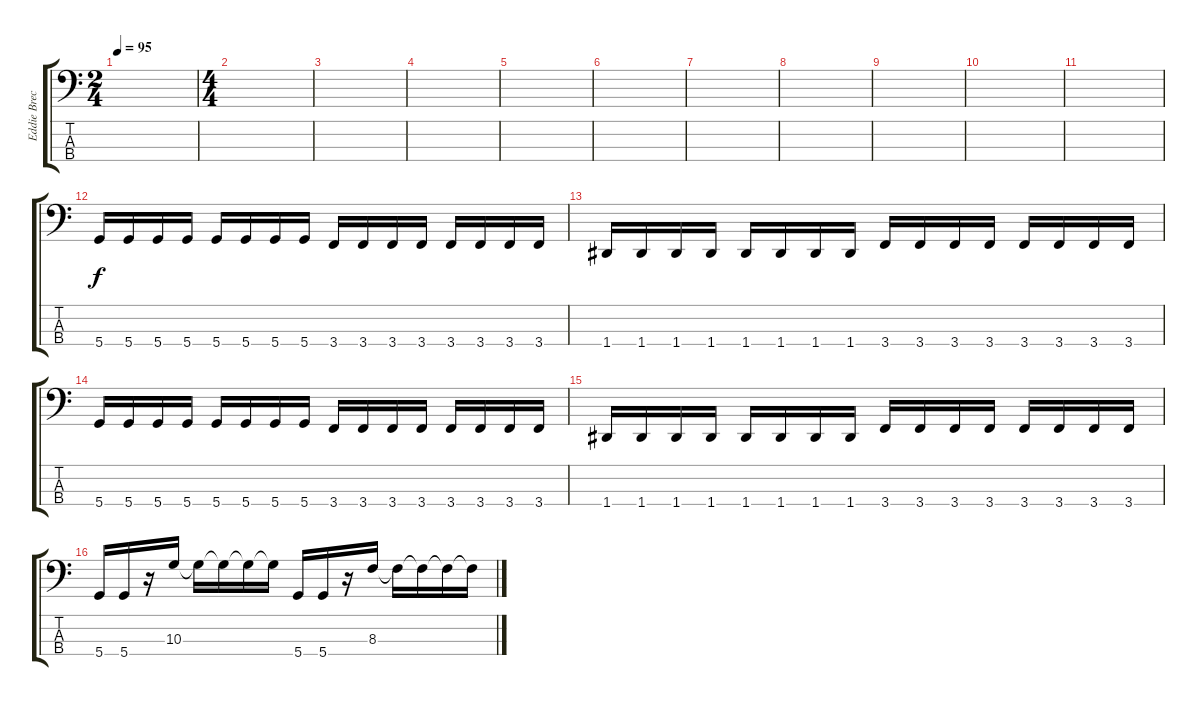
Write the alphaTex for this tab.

\track ("Eddie Breckenridge" "Eddie Brec") {instrument electricbasspick}
\staff {score tabs}
\tuning (G2 D2 A1 D1) {hide}
\ts (2 4)
\tempo 95
\clef f4
\ks c
|
\ts (4 4)
|
|
|
|
|
|
|
|
|
|
5.4.16 5.4.16 5.4.16 5.4.16 5.4.16 5.4.16 5.4.16 5.4.16 3.4.16 3.4.16 3.4.16 3.4.16 3.4.16 3.4.16 3.4.16 3.4.16 |
1.4.16 1.4.16 1.4.16 1.4.16 1.4.16 1.4.16 1.4.16 1.4.16 3.4.16 3.4.16 3.4.16 3.4.16 3.4.16 3.4.16 3.4.16 3.4.16 |
5.4.16 5.4.16 5.4.16 5.4.16 5.4.16 5.4.16 5.4.16 5.4.16 3.4.16 3.4.16 3.4.16 3.4.16 3.4.16 3.4.16 3.4.16 3.4.16 |
1.4.16 1.4.16 1.4.16 1.4.16 1.4.16 1.4.16 1.4.16 1.4.16 3.4.16 3.4.16 3.4.16 3.4.16 3.4.16 3.4.16 3.4.16 3.4.16 |
5.4.16 5.4.16 r.16 10.3.16 10.3{t}.16 10.3{t}.16 10.3{t}.16 10.3{t}.16 5.4.16 5.4.16 r.16 8.3.16 8.3{t}.16 8.3{t}.16 8.3{t}.16 8.3{t}.16
